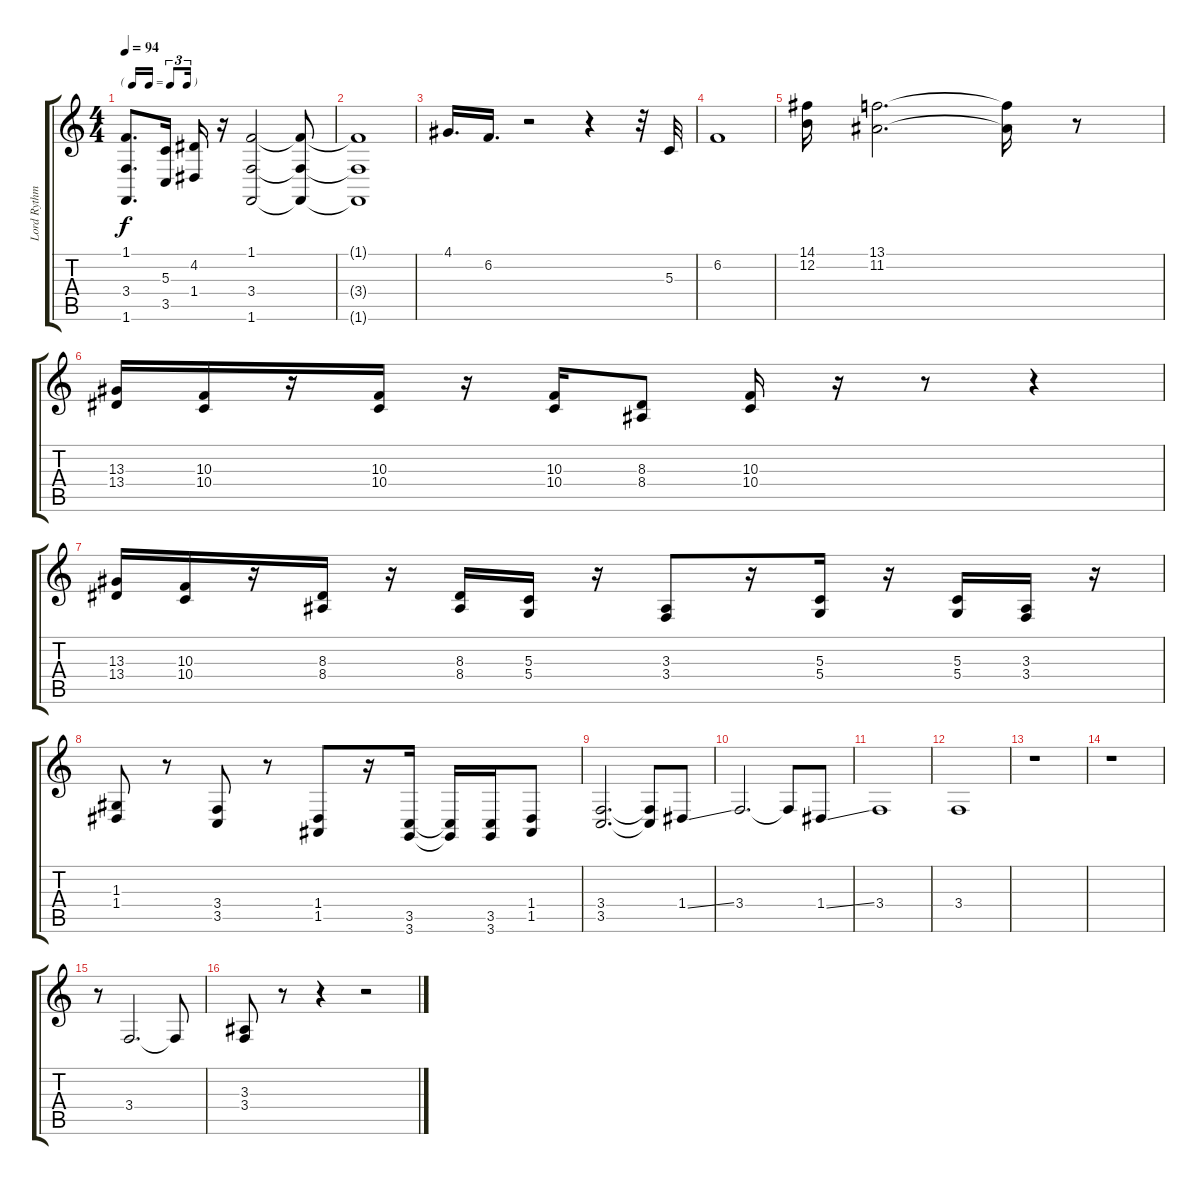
\track ("Lord Rythm" "Lord Rythm") {instrument rockorgan}
\staff {score tabs}
\tuning (E4 B3 G3 D3 A2 E2) {hide}
\ts (4 4)
\tf triplet16th
\tempo 94
\clef g2
\ks c
(1.1{t} 3.4{t} 1.6{t}).8{d dy f} (5.3 3.5).16 (4.2 1.4).16 r.16 (1.1 3.4 1.6).2 (1.1{t} 3.4{t} 1.6{t}).8 |
(1.1{t} 3.4{t} 1.6{t}).1 |
4.1.16{d} 6.2.16{d} r.2 r.4 r.32 5.3.32 |
6.2.1 |
(14.1 12.2).16 (13.1 11.2).2{d} (13.1{t} 11.2{t}).16 r.8 |
(13.3 13.4).16 (10.3 10.4).16 r.16 (10.3 10.4).16 r.16 (10.3 10.4).16 (8.3 8.4).8 (10.3 10.4).16 r.16 r.8 r.4 |
(13.3 13.4).16 (10.3 10.4).16 r.16 (8.3 8.4).16 r.16 (8.3 8.4).16 (5.3 5.4).16 r.16 (3.3 3.4).8 r.16 (5.3 5.4).16 r.16 (5.3 5.4).16 (3.3 3.4).16 r.16 |
(1.3 1.4).8 r.8 (3.4 3.5).8 r.8 (1.4 1.5).8 r.16 (3.5 3.6).16 (3.5{t} 3.6{t}).16 (3.5 3.6).16 (1.4 1.5).8 |
(3.4 3.5).2{d} (3.4{t} 3.5{t}).8 1.4{ss}.8 |
3.4.2{d} 3.4{t}.8 1.4{ss}.8 |
3.4.1 |
3.4.1 |
r.1 |
r.1 |
r.8 3.4.2{d} 3.4{t}.8 |
(3.3 3.4).8 r.8 r.4 r.2
